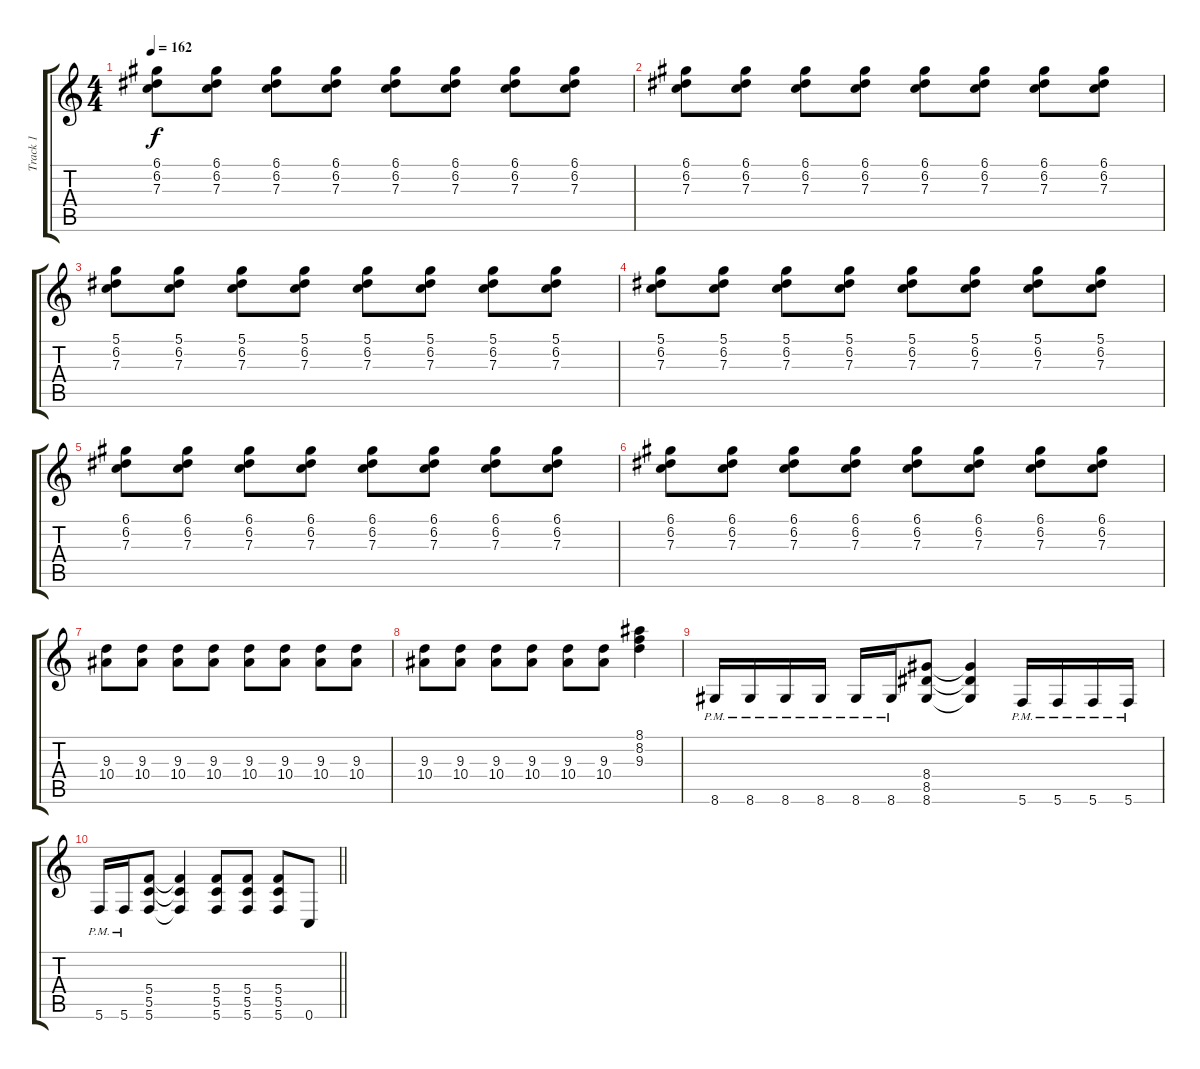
\track ("Track 1" "Track 1") {instrument distortionguitar}
\staff {score tabs}
\tuning (D4 A3 F3 C3 G2 C2) {hide}
\ts (4 4)
\tempo 162
\clef g2
\ks c
(6.1 6.2 7.3).8{dy f} (6.1 6.2 7.3).8 (6.1 6.2 7.3).8 (6.1 6.2 7.3).8 (6.1 6.2 7.3).8 (6.1 6.2 7.3).8 (6.1 6.2 7.3).8 (6.1 6.2 7.3).8 |
(6.1 6.2 7.3).8 (6.1 6.2 7.3).8 (6.1 6.2 7.3).8 (6.1 6.2 7.3).8 (6.1 6.2 7.3).8 (6.1 6.2 7.3).8 (6.1 6.2 7.3).8 (6.1 6.2 7.3).8 |
(5.1 6.2 7.3).8 (5.1 6.2 7.3).8 (5.1 6.2 7.3).8 (5.1 6.2 7.3).8 (5.1 6.2 7.3).8 (5.1 6.2 7.3).8 (5.1 6.2 7.3).8 (5.1 6.2 7.3).8 |
(5.1 6.2 7.3).8 (5.1 6.2 7.3).8 (5.1 6.2 7.3).8 (5.1 6.2 7.3).8 (5.1 6.2 7.3).8 (5.1 6.2 7.3).8 (5.1 6.2 7.3).8 (5.1 6.2 7.3).8 |
(6.1 6.2 7.3).8 (6.1 6.2 7.3).8 (6.1 6.2 7.3).8 (6.1 6.2 7.3).8 (6.1 6.2 7.3).8 (6.1 6.2 7.3).8 (6.1 6.2 7.3).8 (6.1 6.2 7.3).8 |
(6.1 6.2 7.3).8 (6.1 6.2 7.3).8 (6.1 6.2 7.3).8 (6.1 6.2 7.3).8 (6.1 6.2 7.3).8 (6.1 6.2 7.3).8 (6.1 6.2 7.3).8 (6.1 6.2 7.3).8 |
(9.3 10.4).8 (9.3 10.4).8 (9.3 10.4).8 (9.3 10.4).8 (9.3 10.4).8 (9.3 10.4).8 (9.3 10.4).8 (9.3 10.4).8 |
(9.3 10.4).8 (9.3 10.4).8 (9.3 10.4).8 (9.3 10.4).8 (9.3 10.4).8 (9.3 10.4).8 (8.1 8.2 9.3).4 |
8.6{pm}.16 8.6{pm}.16 8.6{pm}.16 8.6{pm}.16 8.6{pm}.16 8.6{pm}.16 (8.4 8.5 8.6).8 (8.4{t} 8.5{t} 8.6{t}).4 5.6{pm}.16 5.6{pm}.16 5.6{pm}.16 5.6{pm}.16 |
\barLineRight lightlight
5.6{pm}.16 5.6{pm}.16 (5.4 5.5 5.6).8 (5.4{t} 5.5{t} 5.6{t}).4 (5.4 5.5 5.6).8 (5.4 5.5 5.6).8 (5.4 5.5 5.6).8 0.6.8
